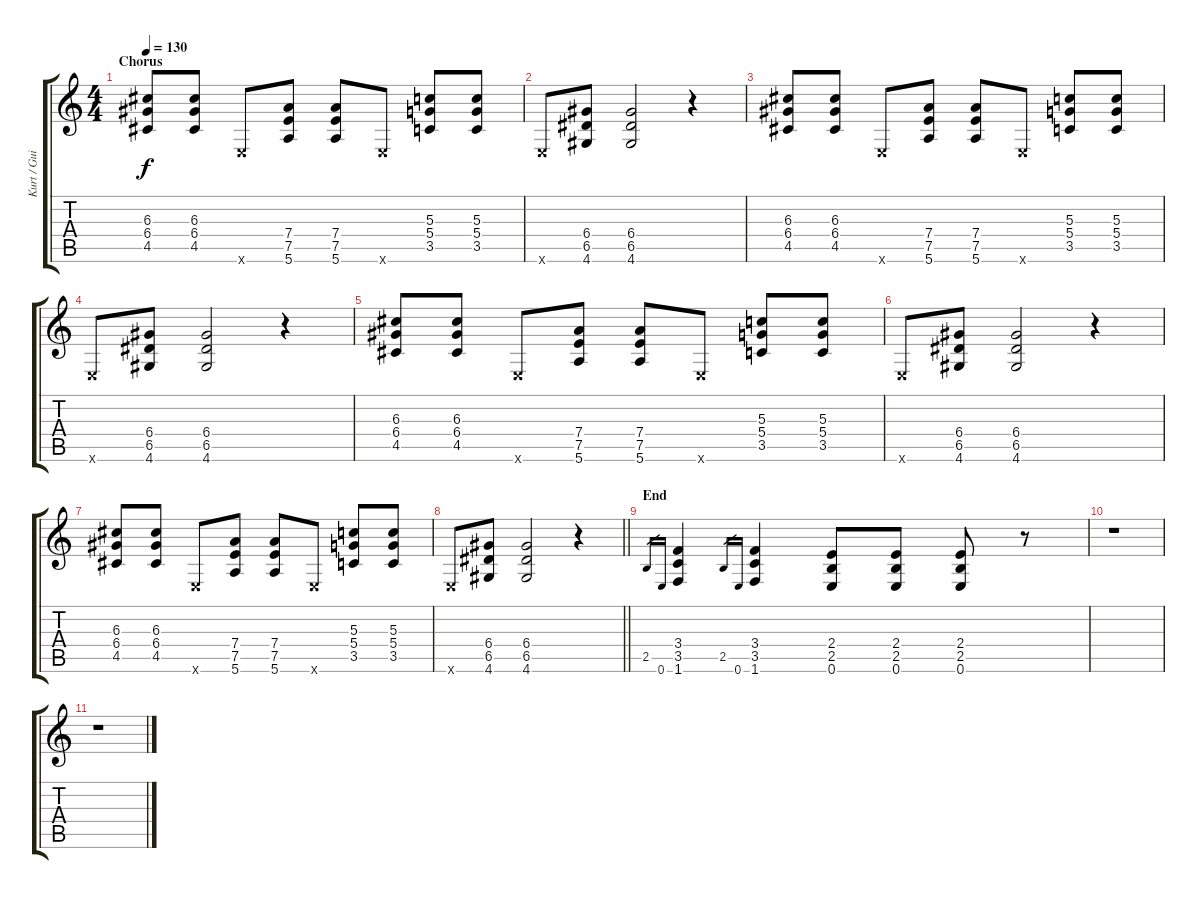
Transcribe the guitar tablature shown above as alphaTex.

\track ("Kurt / Guitar" "Kurt / Gui") {instrument distortionguitar}
\staff {score tabs}
\tuning (E4 B3 G3 D3 A2 E2) {hide}
\ts (4 4)
\section ("" "Chorus")
\tempo 130
\clef g2
\ks c
(6.3 6.4 4.5).8{dy f} (6.3 6.4 4.5).8 0.6{x}.8 (7.4 7.5 5.6).8 (7.4 7.5 5.6).8 0.6{x}.8 (5.3 5.4 3.5).8 (5.3 5.4 3.5).8 |
0.6{x}.8 (6.4 6.5 4.6).8 (6.4 6.5 4.6).2 r.4 |
(6.3 6.4 4.5).8 (6.3 6.4 4.5).8 0.6{x}.8 (7.4 7.5 5.6).8 (7.4 7.5 5.6).8 0.6{x}.8 (5.3 5.4 3.5).8 (5.3 5.4 3.5).8 |
0.6{x}.8 (6.4 6.5 4.6).8 (6.4 6.5 4.6).2 r.4 |
(6.3 6.4 4.5).8 (6.3 6.4 4.5).8 0.6{x}.8 (7.4 7.5 5.6).8 (7.4 7.5 5.6).8 0.6{x}.8 (5.3 5.4 3.5).8 (5.3 5.4 3.5).8 |
0.6{x}.8 (6.4 6.5 4.6).8 (6.4 6.5 4.6).2 r.4 |
(6.3 6.4 4.5).8 (6.3 6.4 4.5).8 0.6{x}.8 (7.4 7.5 5.6).8 (7.4 7.5 5.6).8 0.6{x}.8 (5.3 5.4 3.5).8 (5.3 5.4 3.5).8 |
\barLineRight lightlight
0.6{x}.8 (6.4 6.5 4.6).8 (6.4 6.5 4.6).2 r.4 |
\section ("" "End")
2.5.16{gr} 0.6.16{gr} (3.4 3.5 1.6).4 2.5.16{gr} 0.6.16{gr} (3.4 3.5 1.6).4 (2.4 2.5 0.6).8 (2.4 2.5 0.6).8 (2.4 2.5 0.6).8 r.8 |
r.1 |
r.1
